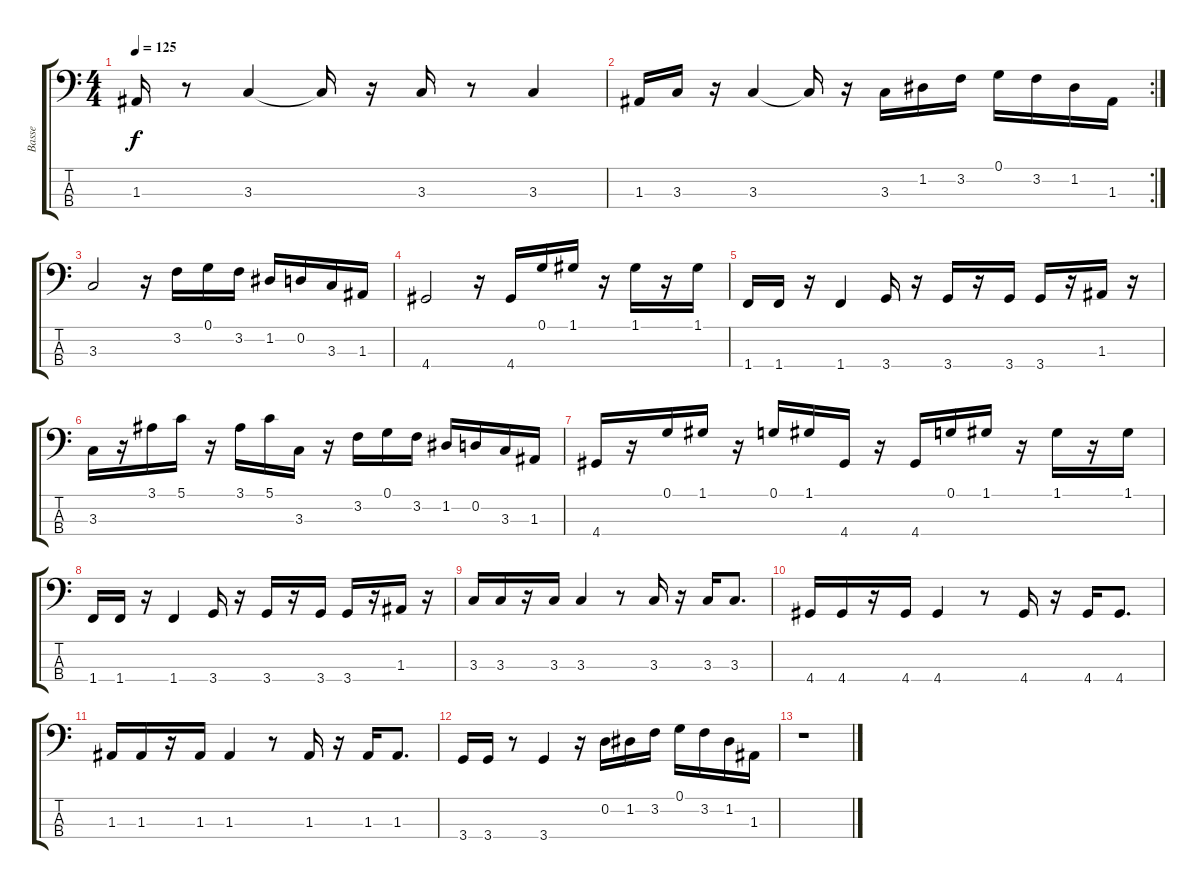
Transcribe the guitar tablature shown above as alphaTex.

\track ("Basse" "Basse") {instrument electricbasspick}
\staff {score tabs}
\tuning (G2 D2 A1 E1) {hide}
\ts (4 4)
\tempo 125
\clef f4
\ks c
1.3.16{dy f} r.8 3.3.4 3.3{t}.16 r.16 3.3.16 r.8 3.3.4 |
\rc 2
1.3.16 3.3.16 r.16 3.3.4 3.3{t}.16 r.16 3.3.16 1.2.16 3.2.16 0.1.16 3.2.16 1.2.16 1.3.16 |
3.3.2 r.16 3.2.16 0.1.16 3.2.16 1.2.16 0.2.16 3.3.16 1.3.16 |
4.4.2 r.16 4.4.16 0.1.16 1.1.16 r.16 1.1.16 r.16 1.1.16 |
1.4.16 1.4.16 r.16 1.4.4 3.4.16 r.16 3.4.16 r.16 3.4.16 3.4.16 r.16 1.3.16 r.16 |
3.3.16 r.16 3.1.16 5.1.16 r.16 3.1.16 5.1.16 3.3.16 r.16 3.2.16 0.1.16 3.2.16 1.2.16 0.2.16 3.3.16 1.3.16 |
4.4.16 r.16 0.1.16 1.1.16 r.16 0.1.16 1.1.16 4.4.16 r.16 4.4.16 0.1.16 1.1.16 r.16 1.1.16 r.16 1.1.16 |
1.4.16 1.4.16 r.16 1.4.4 3.4.16 r.16 3.4.16 r.16 3.4.16 3.4.16 r.16 1.3.16 r.16 |
3.3.16 3.3.16{volume 16} r.16 3.3.16{volume 15} 3.3.4{volume 15} r.8 3.3.16{volume 13} r.16 3.3.16{volume 13} 3.3.8{d volume 13} |
4.4.16{volume 12} 4.4.16{volume 12} r.16 4.4.16{volume 11} 4.4.4{volume 11} r.8 4.4.16{volume 10} r.16 4.4.16{volume 9} 4.4.8{d volume 9} |
1.3.16{volume 8} 1.3.16{volume 8} r.16 1.3.16{volume 7} 1.3.4{volume 7} r.8 1.3.16{volume 6} r.16 1.3.16{volume 5} 1.3.8{d volume 5} |
3.4.16{volume 4} 3.4.16{volume 4} r.8 3.4.4{volume 3} r.16 0.2.16{volume 2} 1.2.16{volume 2} 3.2.16{volume 1} 0.1.16{volume 1} 3.2.16{volume 1} 1.2.16{volume 0} 1.3.16{volume 0} |
r.1
